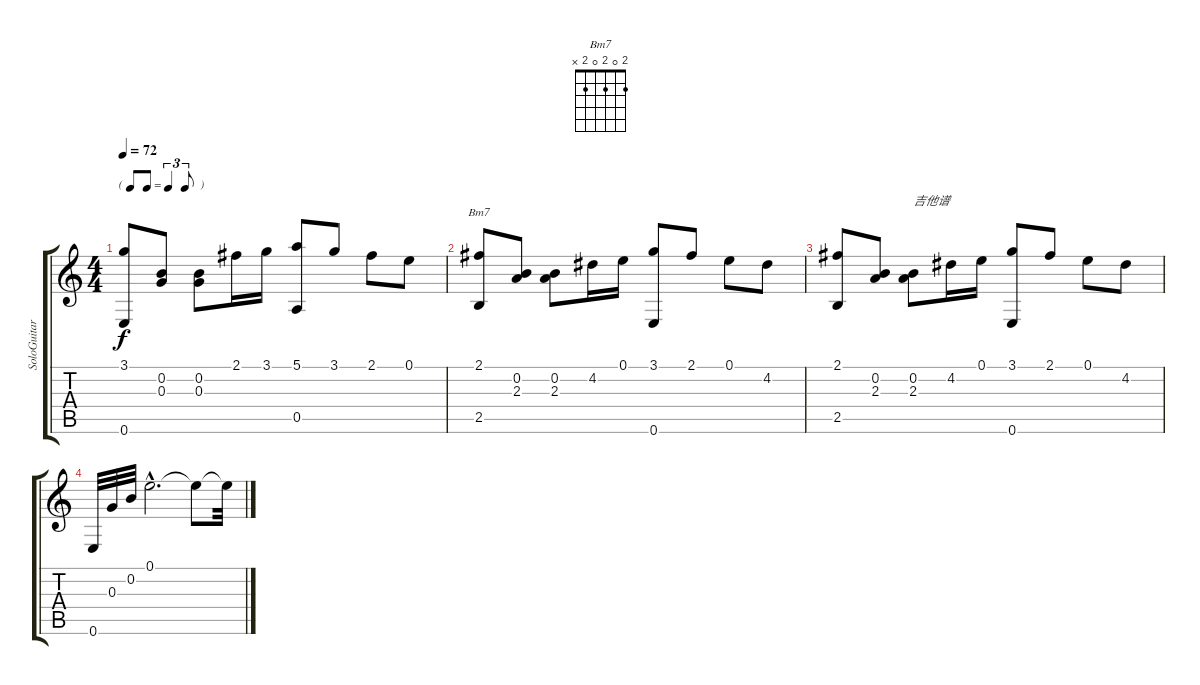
\track ("SoloGuitar" "SoloGuitar") {instrument acousticguitarnylon}
\staff {score tabs}
\tuning (E4 B3 G3 D3 A2 E2) {hide}
\chord ("Bm7" 2 0 2 0 2 x)
\ts (4 4)
\tf triplet8th
\tempo 72
\clef g2
\ks c
(3.1 0.6).8{dy f} (0.2 0.3).8 (0.2 0.3).8 2.1.16 3.1.16 (5.1 0.5).8 3.1.8 2.1.8 0.1.8 |
(2.1 2.5).8{ch "Bm7"} (0.2 2.3).8 (0.2 2.3).8 4.2.16 0.1.16 (3.1 0.6).8 2.1.8 0.1.8 4.2.8 |
(2.1 2.5).8 (0.2 2.3).8 (0.2 2.3).8{txt "吉他谱"} 4.2.16 0.1.16 (3.1 0.6).8 2.1.8 0.1.8 4.2.8 |
0.6.32 0.3.32 0.2.32 0.1{hac}.2{d} 0.1{t}.8 0.1{t}.32
